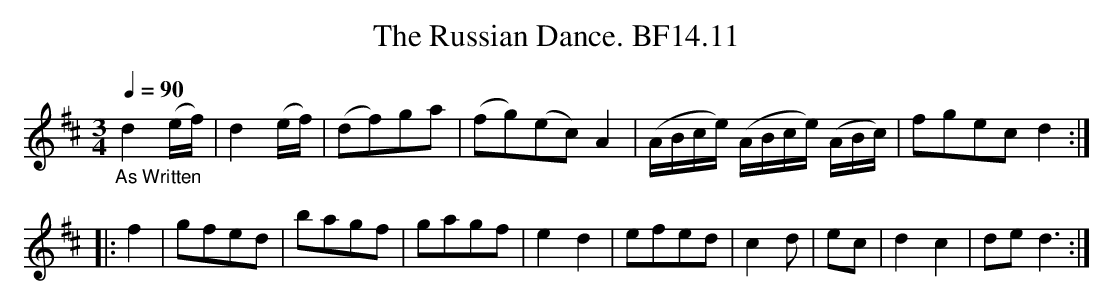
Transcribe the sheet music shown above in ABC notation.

X:1
T:Russian Dance. BF14.11, The
M:3/4
L:1/8
Q:1/4=90
K:D major
"_As Written"d2(e/f/)|d2 (e/f/)|(df)ga|(fg)(ec)A2|\
(A/B/c/e/) (A/B/c/e/) (A/B/c/)|fgecd2:|
|:f2|gfed|bagf|gagf|e2d2|efed|c2d|ec|d2c2|ded3:|
